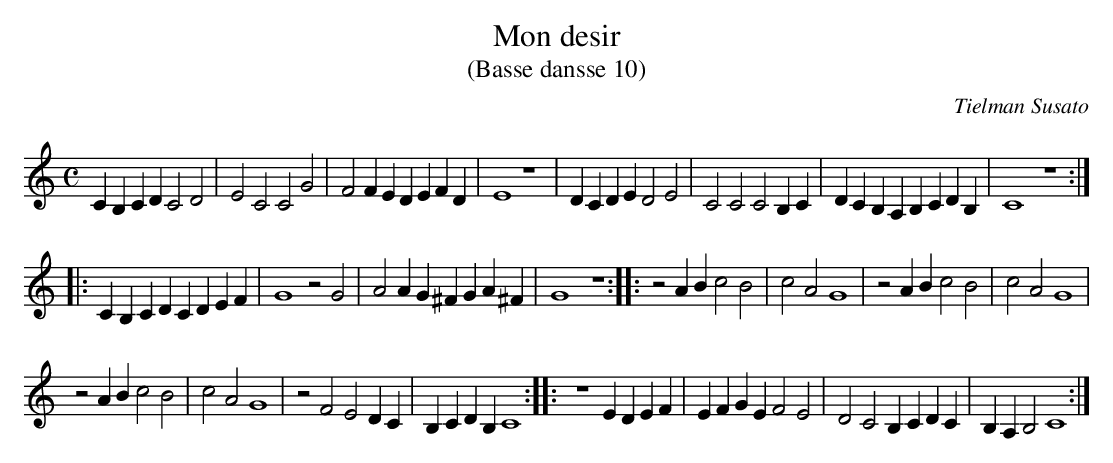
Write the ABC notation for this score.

X:1
T:Mon desir
T:(Basse dansse 10)
C:Tielman Susato
M:C
L:1/4
K:C
CB,CDC2D2|E2C2C2G2|F2FE DEFD|E4z4|DCDED2E2|C2C2C2B,C|DCB,A, B,CDB,|C4z4:|
|:CB,CD CDEF|G4z2G2|A2AG ^FGA^F|G4z4::z2ABc2B2|c2A2G4|z2ABc2B2|c2A2G4|
z2ABc2B2|c2A2G4|z2F2E2DC|B,CDB,C4::z4EDEF|EFGEF2E2|D2C2B,CDC|B,A,B,2C4:|
